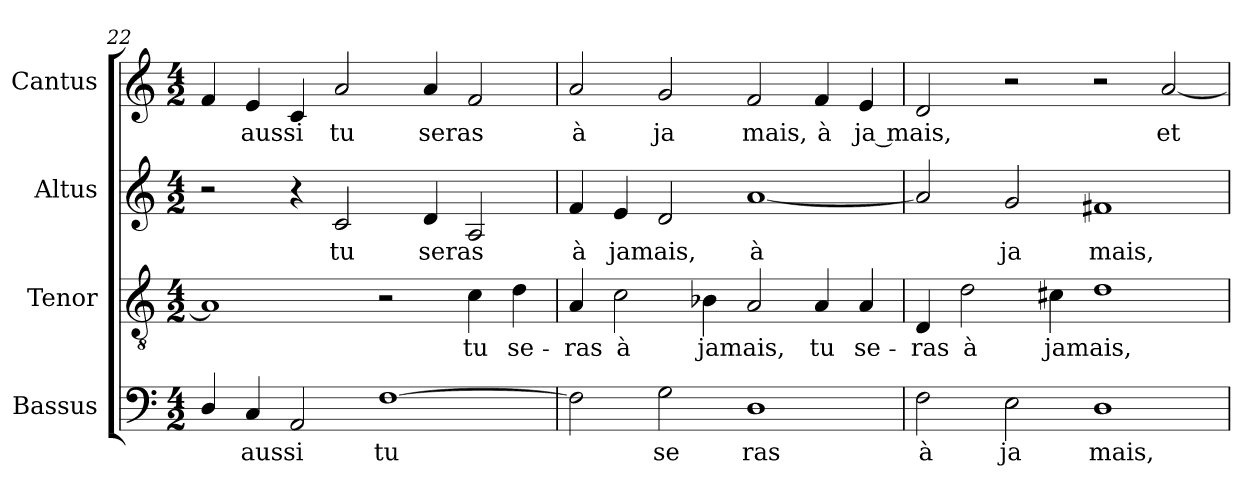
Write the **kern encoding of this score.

**kern	**text	**kern	**text	**kern	**text	**kern	**text
*part4	*part4	*part3	*part3	*part2	*part2	*part1	*part1
*staff4	*staff4	*staff3	*staff3	*staff2	*staff2	*staff1	*staff1
*I"Bassus	*	*I"Tenor	*	*I"Altus	*	*I"Cantus	*
*clefF4	*	*clefGv2	*	*clefG2	*	*clefG2	*
*M4/2	*	*M4/2	*	*M4/2	*	*M4/2	*
=22	=22	=22	=22	=22	=22	=22	=22
4D/	.	1A]	.	2r	.	4f/	.
!	!LO:LY:b:cj	!	!	!	!	!	!LO:LY:b:cj
4C/	aussi	.	.	.	.	4e/	aussi
2AA/	.	.	.	4r	.	4c/	.
!	!	!	!	!	!LO:LY:b:cj	!	!LO:LY:b:cj
.	.	.	.	2c/	tu	2a/	tu
!	!LO:LY:b:cj	!	!	!	!	!	!
[>1F	tu	2r	.	.	.	.	.
!	!	!	!	!	!LO:LY:b	!	!LO:LY:b
.	.	.	.	4d/	seras	4a/	seras
!	!	!	!LO:LY:b:cj	!	!	!	!
.	.	4c\	tu	2A/	.	2f/	.
!	!	!	!LO:LY:b:cj	!	!	!	!
.	.	4d\	se-	.	.	.	.
=23	=23	=23	=23	=23	=23	=23	=23
!	!	!	!LO:LY:b:cj	!	!LO:LY:b:cj	!	!LO:LY:b:cj
2F\]	.	4A/	-ras	4f/	à	2a/	à
!	!	!	!LO:LY:b:cj	!	!LO:LY:b	!	!
.	.	2c\	à	4e/	jamais,	.	.
!	!LO:LY:b:cj	!	!	!	!	!	!LO:LY:b:cj
2G\	se	.	.	2d/	.	2g/	ja
!	!	!	!LO:LY:b	!	!	!	!
.	.	4B-X\	jamais,	.	.	.	.
!	!LO:LY:b:cj	!	!	!	!LO:LY:b:rj	!	!LO:LY:b:cj
1D	ras	2A/	.	[<1a	à	2f/	mais,
!	!	!	!LO:LY:b:cj	!	!	!	!LO:LY:b:cj
.	.	4A/	tu	.	.	4f/	à
!	!	!	!LO:LY:b:cj	!	!	!	!LO:LY:b:cj
.	.	4A/	se-	.	.	4e/	ja mais,
=24	=24	=24	=24	=24	=24	=24	=24
!	!LO:LY:b:cj	!	!LO:LY:b:cj	!	!	!	!
2F\	à	4D/	-ras	2a/]	.	2d/	.
!	!	!	!LO:LY:b:cj	!	!	!	!
.	.	2d\	à	.	.	.	.
!	!LO:LY:b:cj	!	!	!	!LO:LY:b:cj	!	!
2E\	ja	.	.	2g/	ja	2r	.
!	!	!	!LO:LY:b	!	!	!	!
.	.	4c#X\	jamais,	.	.	.	.
!	!LO:LY:b:cj	!	!	!	!LO:LY:b:cj	!	!
1D	mais,	1d	.	1f#X	mais,	2r	.
!	!	!	!	!	!	!	!LO:LY:b:cj
.	.	.	.	.	.	[>2a/	et
=	=	=	=	=	=	=	=
*-	*-	*-	*-	*-	*-	*-	*-
